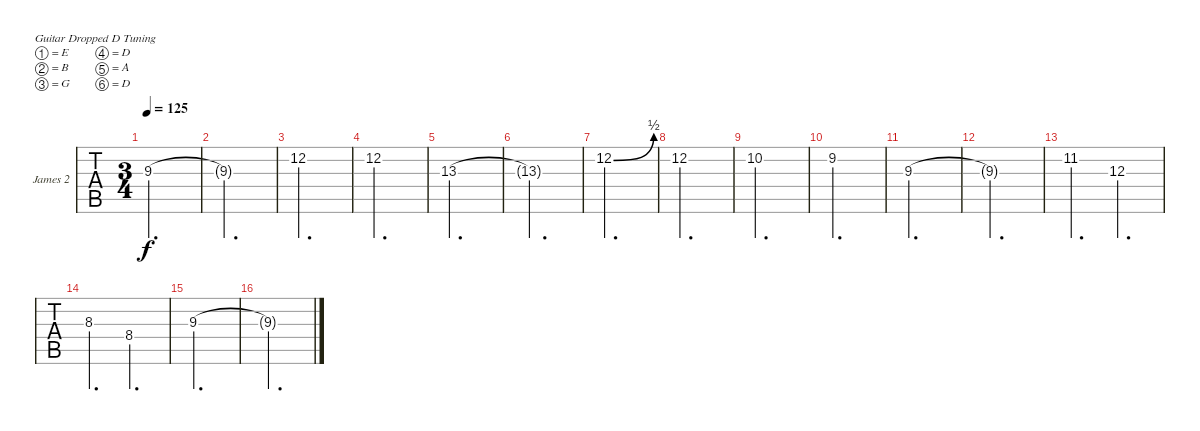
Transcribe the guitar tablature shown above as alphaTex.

\bracketExtendMode groupsimilarinstruments
\firstSystemTrackNameOrientation horizontal
\otherSystemsTrackNameOrientation horizontal
\track ("Lead 1" "James 2") {instrument distortionguitar}
\staff {tabs}
\tuning (E4 B3 G3 D3 A2 D2)
\ts (3 4)
\tempo 125
\clef g2
\ks c
9.3.2{d dy f} |
9.3{t}.2{d} |
12.2.2{d} |
12.2.2{d} |
13.3.2{d} |
13.3{t}.2{d} |
12.2{be (bend 0 0 60 2)}.2{d} |
12.2.2{d} |
10.2.2{d} |
9.2.2{d} |
9.3.2{d} |
9.3{t}.2{d} |
11.2.4{d} 12.3.4{d} |
8.3.4{d} 8.4.4{d} |
9.3.2{d} |
9.3{t}.2{d}
